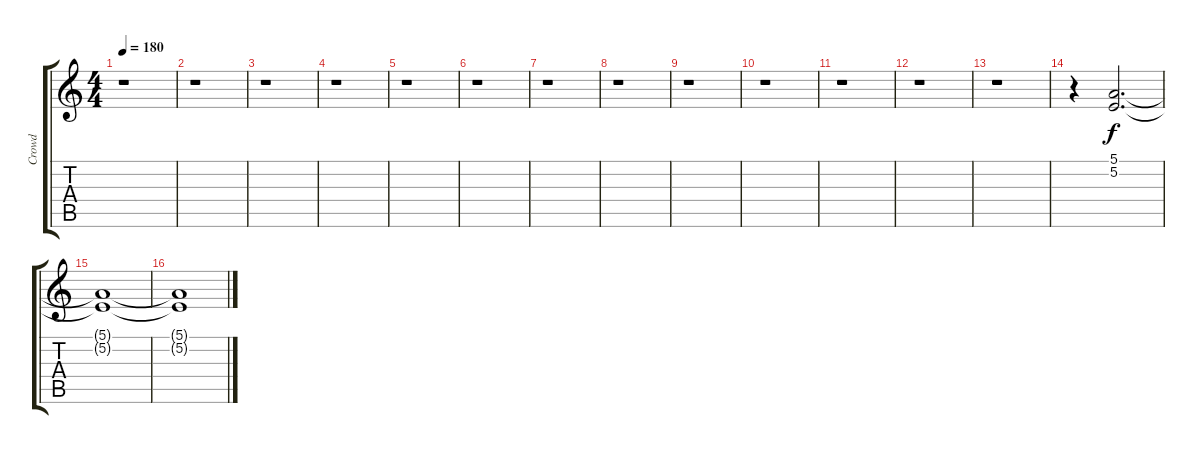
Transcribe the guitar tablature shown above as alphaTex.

\track ("Crowd" "Crowd") {instrument applause}
\staff {score tabs}
\tuning (E4 B3 G3 D3 A2 E2) {hide}
\ts (4 4)
\tempo 180
\clef g2
\ks c
r.1{dy f} |
r.1 |
r.1 |
r.1 |
r.1 |
r.1 |
r.1 |
r.1 |
r.1 |
r.1 |
r.1 |
r.1 |
r.1 |
r.4 (5.1 5.2).2{d volume 0} |
(5.1{t} 5.2{t}).1 |
(5.1{t} 5.2{t}).1
